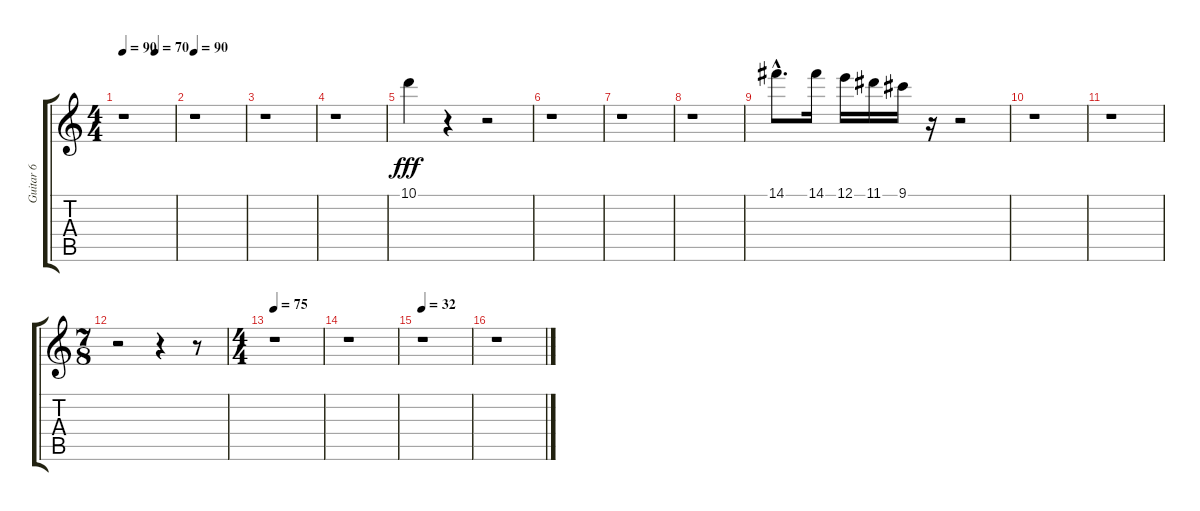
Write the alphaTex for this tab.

\track ("Guitar 6" "Guitar 6") {instrument distortionguitar}
\staff {score tabs}
\tuning (E4 B3 G3 D3 A2 E2) {hide}
\ts (4 4)
\tempo 90
\tempo (70 0.625)
\clef g2
\ks c
r.1{dy f} |
\tempo 90
r.1 |
r.1 |
r.1 |
10.1.4{dy fff} r.4 r.2 |
r.1 |
r.1 |
r.1 |
14.1{hac}.8{d} 14.1.16 12.1.16 11.1.16 9.1.16 r.16 r.2 |
r.1 |
r.1 |
\ts (7 8)
r.2 r.4 r.8 |
\ts (4 4)
\tempo 75
r.1 |
r.1 |
\tempo 32
r.1 |
r.1
